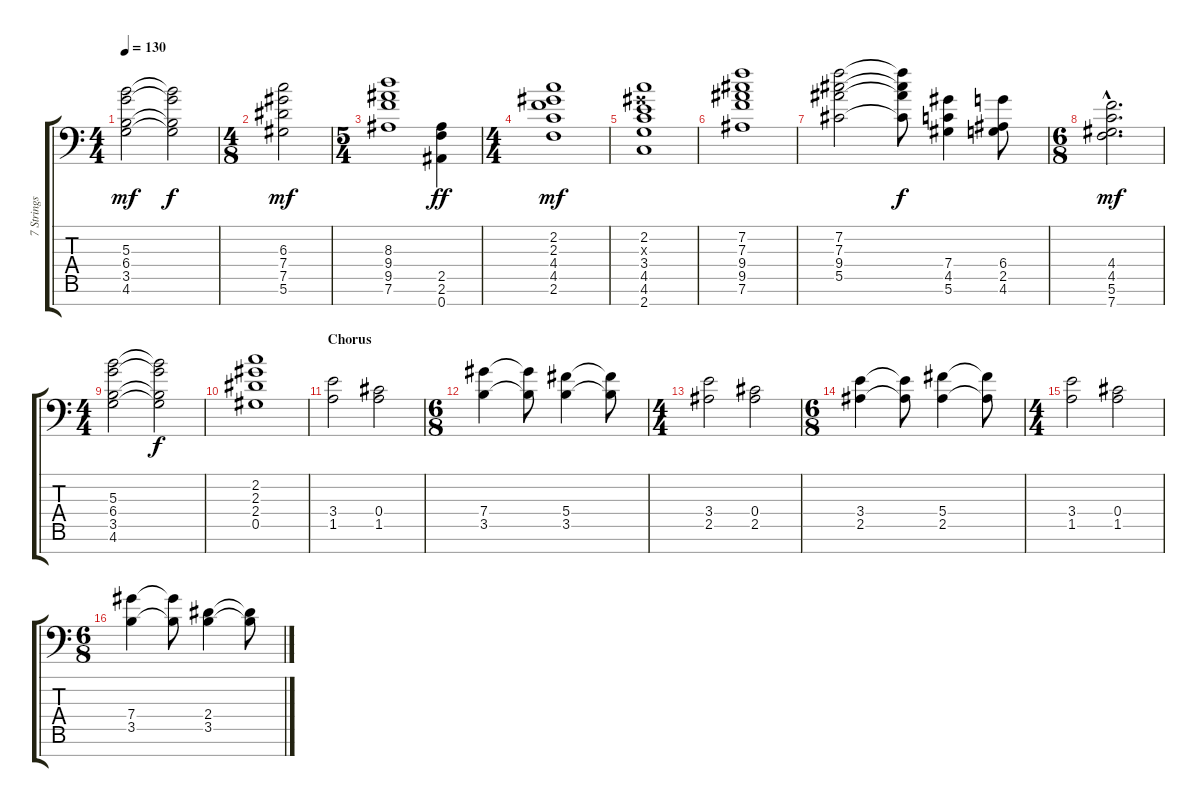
\track ("7 Strings Guitar" "7 Strings ") {instrument distortionguitar}
\staff {score tabs}
\tuning (Eb4 Bb3 Gb3 Db3 Ab2 Eb2 Bb1) {hide}
\ts (4 4)
\tempo 130
\clef f4
\ks c
(5.3 6.4 3.5 4.6).2{dy mf} (5.3{t} 6.4{t} 3.5{t} 4.6{t}).2{dy f} |
\ts (4 8)
(6.3 7.4 7.5 5.6).2{dy mf} |
\ts (5 4)
(8.3 9.4 9.5 7.6).1 (2.5 2.6 0.7).4{dy ff} |
\ts (4 4)
(2.2 2.3 4.4 4.5 2.6).1{dy mf} |
(2.2 2.3{x} 3.4 4.5 4.6 2.7).1 |
(7.2 7.3 9.4 9.5 7.6).1 |
(7.2 7.3 9.4 5.5).2 (7.2{t} 7.3{t} 9.4{t} 5.5{t}).8{dy f} (7.4 4.5 5.6).4 (6.4 2.5 4.6).8 |
\ts (6 8)
(4.4{hac} 4.5{hac} 5.6{hac} 7.7{hac}).2{d dy mf} |
\ts (4 4)
(5.3 6.4 3.5 4.6).2 (5.3{t} 6.4{t} 3.5{t} 4.6{t}).2{dy f} |
(2.2 2.3 2.4 0.5).1 |
\section ("" "Chorus")
(3.4 1.5).2 (0.4 1.5).2 |
\ts (6 8)
(7.4 3.5).4 (7.4{t} 3.5{t}).8 (5.4 3.5).4 (5.4{t} 3.5{t}).8 |
\ts (4 4)
(3.4 2.5).2 (0.4 2.5).2 |
\ts (6 8)
(3.4 2.5).4 (3.4{t} 2.5{t}).8 (5.4 2.5).4 (5.4{t} 2.5{t}).8 |
\ts (4 4)
(3.4 1.5).2 (0.4 1.5).2 |
\ts (6 8)
(7.4 3.5).4 (7.4{t} 3.5{t}).8 (2.4 3.5).4 (2.4{t} 3.5{t}).8
